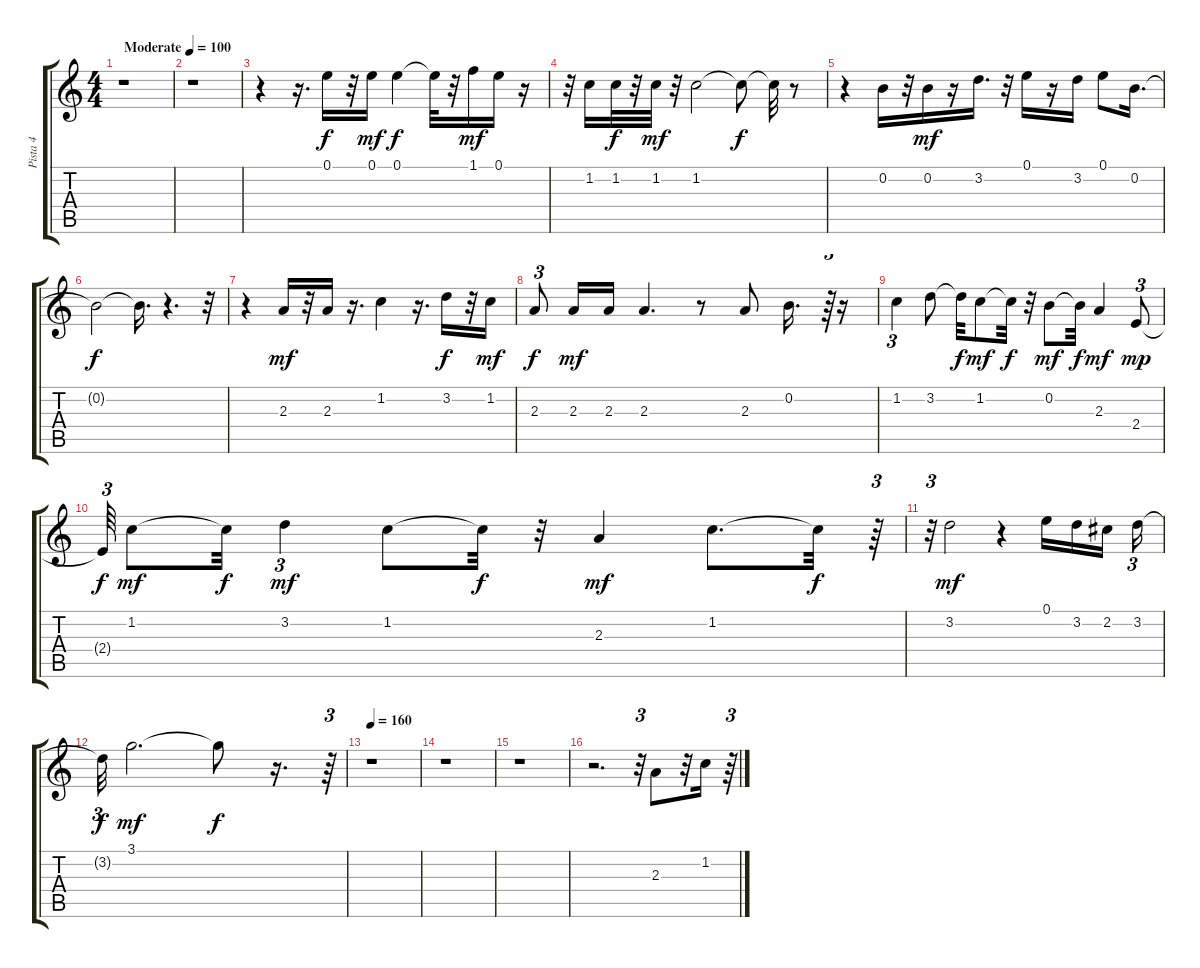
\track ("Pista 4" "Pista 4") {instrument electricguitarjazz}
\staff {score tabs}
\tuning (E4 B3 G3 D3 A2 E2) {hide}
\ts (4 4)
\tempo (100 "Moderate")
\clef g2
\ks c
r.1{dy f instrument electricguitarjazz} |
r.1 |
r.4 r.16{d} 0.1.16 r.32 0.1.16{dy mf} 0.1.4{dy f} 0.1{t}.32 r.32 1.1.16{dy mf} 0.1.16 r.16 |
r.32 1.2.16 1.2.32{dy f} r.32 1.2.32{dy mf} r.32 1.2.2 1.2{t}.8{dy f} 1.2{t}.32 r.8 |
r.4 0.2.16 r.32 0.2.16{dy mf} r.16 3.2.16{d} r.32 0.1.16 r.16 3.2.16 0.1.8 0.2.16{d} |
0.2{t}.2{dy f} 0.2{t}.16{d} r.4{d} r.32 |
r.4 2.3.16{dy mf} r.32 2.3.16 r.16{d} 1.2.4 r.16{d} 3.2.16{dy f} r.32 1.2.16{dy mf} |
2.3.8{tu (3 2) dy f} 2.3.16{dy mf} 2.3.16 2.3.4{d} r.8 2.3.8 0.2.16{d} r.64{tu (3 2)} r.16 |
1.2.4{tu (3 2)} 3.2.8 3.2{t}.32{dy f} 1.2.8{dy mf} 1.2{t}.32{dy f} r.32 0.2.8{dy mf} 0.2{t}.32{dy f} 2.3.4{dy mf} 2.4.8{tu (3 2) dy mp} |
2.4{t}.64{tu (3 2) dy f} 1.2.8{dy mf} 1.2{t}.32{dy f} 3.2.4{tu (3 2) dy mf} 1.2.8 1.2{t}.32{dy f} r.32 2.3.4{dy mf} 1.2.8{d} 1.2{t}.32{dy f} r.64{tu (3 2)} |
r.32{tu (3 2)} 3.2.2{dy mf} r.4 0.1.16 3.2.16 2.2.16{beam splitsecondary} 3.2.16{tu (3 2)} |
3.2{t}.32{tu (3 2) dy f} 3.1.2{d dy mf} 3.1{t}.8{dy f} r.16{d} r.64{tu (3 2)} |
\tempo 160
r.1 |
r.1 |
r.1 |
r.2{d} r.32{tu (3 2)} 2.3.8 r.32 1.2.16 r.64{tu (3 2)}
